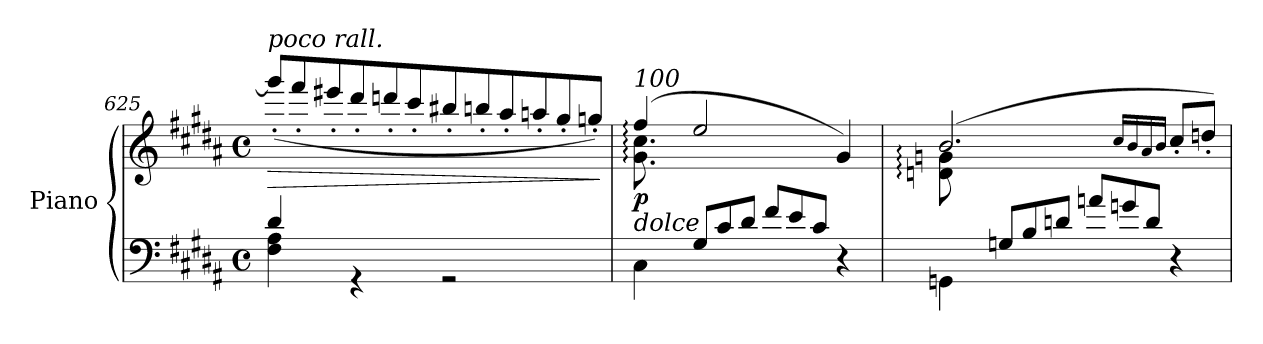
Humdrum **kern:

**kern	**kern	**dynam
*part1	*part1	*part1
*staff2	*staff1	*staff1/2
*I"Piano	*	*
*I'Pno	*	*
!!LO:LB:g=z
*clefF4	*clefG2	*
*k[f#c#g#d#a#]	*k[f#c#g#d#a#]	*
*M4/4	*M4/4	*
*met(c)	*met(c)	*
=625	=625	=625
*^	*	*
*	*	*Xtuplet	*
!	!	!LO:TX:a:i:t=poco rall.	!
!	!	!	!LO:HP:b
4d#/	4F#\ 4A#\	(12ggg#'/L]	>
.	.	12fff#'/	.
.	.	12eee#X'/	.
4rGG	2.ryy	12ddd#'/	.
.	.	12dddn'/	.
.	.	12ccc#'/	.
2rGG	.	12bb#X'/	.
.	.	12bbn'/	.
.	.	12aa#'/	.
.	.	12aan'/	.
.	.	12gg#'/	.
.	.	12ggn'/J)	.
*v	*v	*	*
.	.	]
=626	=626	=626
*	*^	*
*	*	*^	*
!	!LO:TX:b:i:t=dolce	!	!	!
!	!LO:TX:a:i:t=100	!	!	!
!	!	!	!	!LO:DY:b
4C#\	(4ff#/	12.g#\ 12.cc#\	4g#yy: 4cc#yy: 4ff#yy:	p
.	.	2..ryy	.	.
*Xtuplet	*	*	*	*
12G#/L	2ee/	.	2.ryy	.
12c#/	.	.	.	.
12d#/J	.	.	.	.
12f#/L	.	.	.	.
12e/	.	.	.	.
12c#/J	.	.	.	.
4r	4g#/)	.	.	.
=627	=627	=627	=627	=627
4GGn\	(2.b/	8dn\: 8gn\:	2.dyy: 2.gyy: 2.byy:	.
.	.	2..ryy	.	.
12Gn/L	.	.	.	.
12B/	.	.	.	.
12dn/J	.	.	.	.
12an/L	.	.	.	.
12gn/	.	.	.	.
12d/J	.	.	.	.
.	16qcc#/LL	.	.	.
.	16qb/	.	.	.
.	16qa#/	.	.	.
.	16qb/JJ	.	.	.
4r	8cc#'/L	.	4ryy	.
.	8ddn'/J)	.	.	.
*	*v	*v	*v	*
=	=	=
*-	*-	*-
